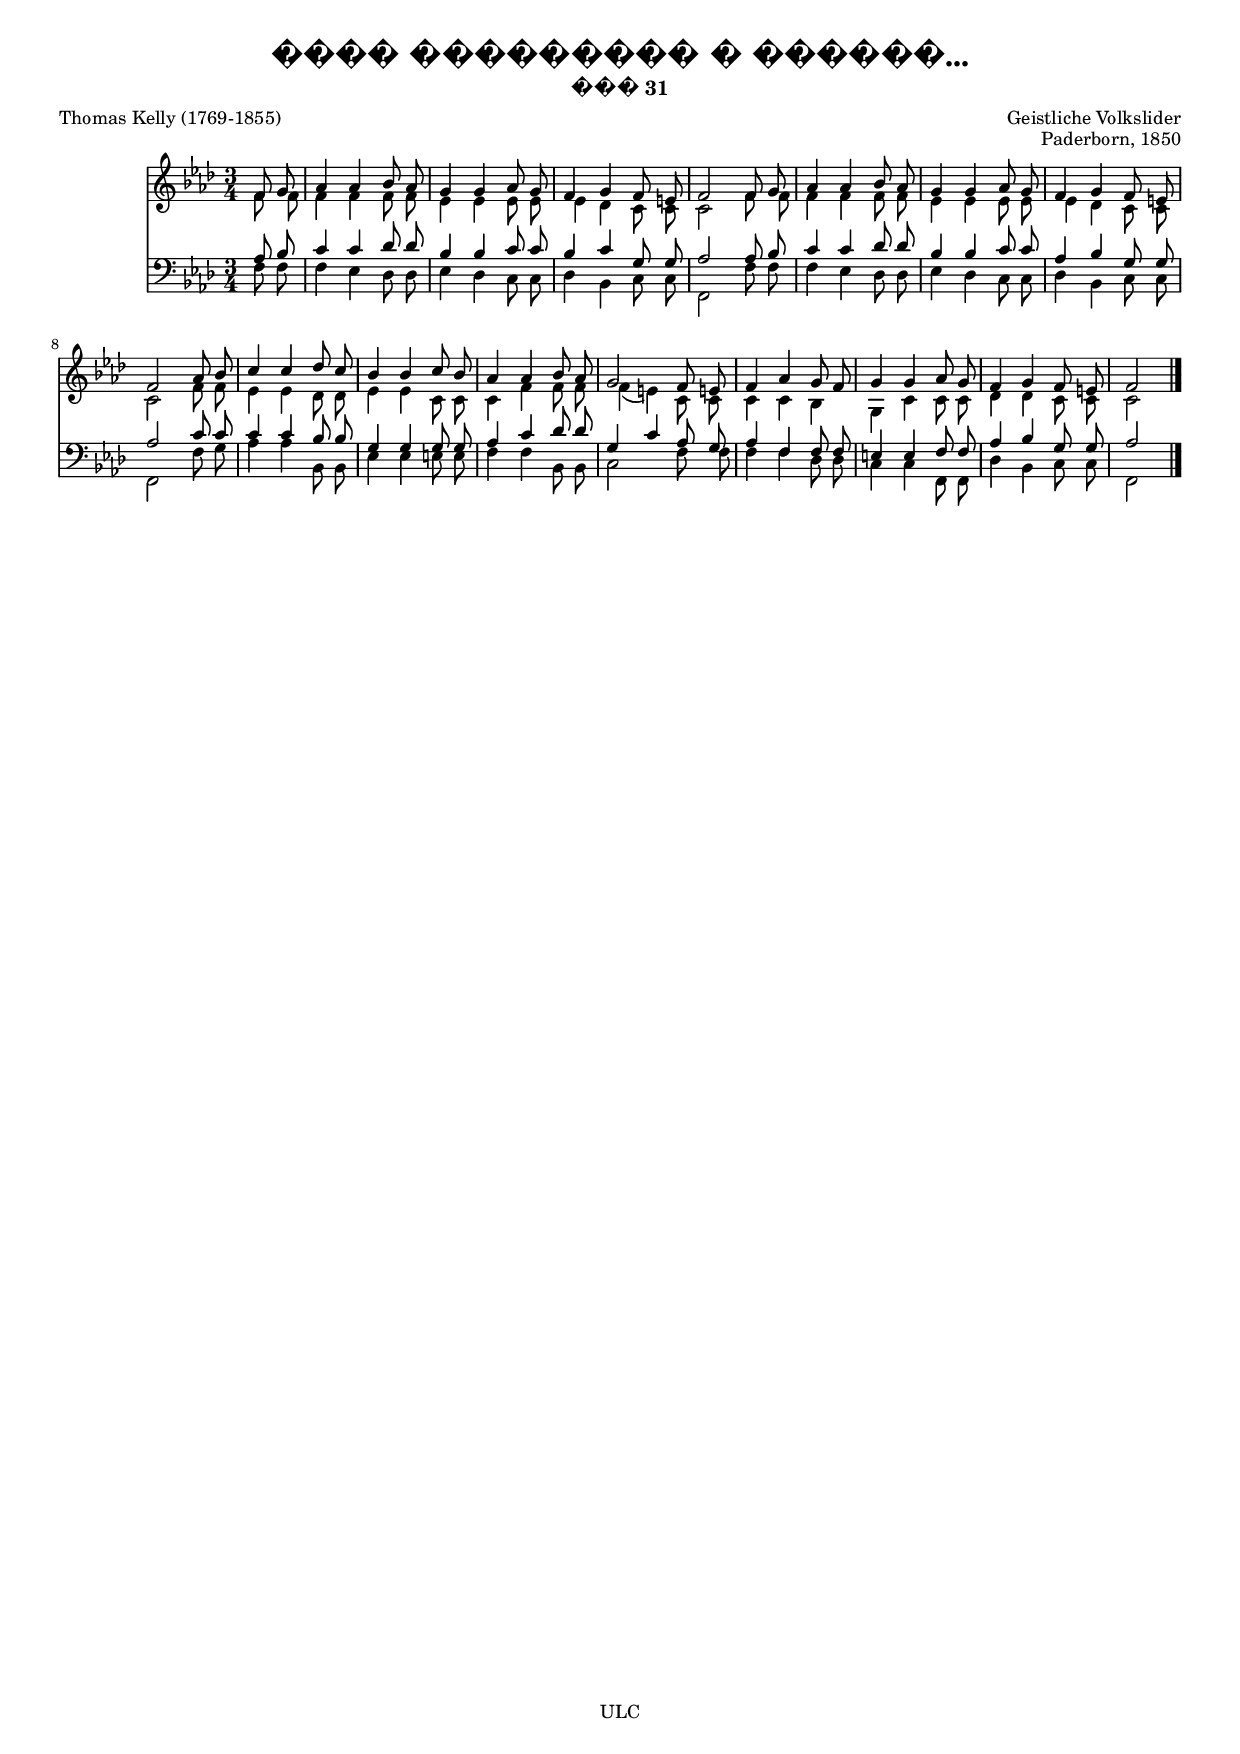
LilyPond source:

\version "1.9.8"
\include "paper16.ly"

\header {
	title = "���� ��������� � ������..."
	subtitle = "��� 31"
	language = "ukrainian"
	encoding = "cp1251"
	pagenumber = "no"
	composer = "Geistliche Volkslider"
	opus = "Paderborn, 1850"
	poet = "Thomas Kelly (1769-1855)"
	date = "19th century"
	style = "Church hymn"
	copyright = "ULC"
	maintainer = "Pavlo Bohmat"
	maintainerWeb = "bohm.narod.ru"
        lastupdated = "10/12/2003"
}

StaffAVoiceA = \notes\relative c' {
	\property Voice.autoBeaming = ##f
	\property Staff.midiInstrument = "church organ"
	\clef violin
	\key as \major
	\time 3/4 
	\partial 4
	                   
	\stemUp f8 g | as4 as bes8 as |   % 3
	g4 g as8 g | f4 g f8 e! |   % 5
	f2 f8 g | as4 as bes8 as |   % 7
	g4 g as8 g | f4 g f8 e! |   % 9
	f2 as8 bes | c4 c des8 c |   % 11
	bes4 bes c8 bes | as4 as bes8 as |   % 13
	g2 f8 e! | f4 as g8 f |   % 15
	g4 g as8 g | f4 g f8 e! |   % 17
	f2 
	\bar "|."
}
StaffAVoiceB = \notes\relative c' {
	\property Voice.autoBeaming = ##f
	                   
	\slurDown \stemDown f8 f f4 f f8 f es4 es es8 es es4 des c8 c c2 f8 f f4 f f8 f es4 es es8 es es4 des c8 c c2 f8 f es4 es des8 des es4 es c8 c c4 f f8 f f4( e!) c8 c c4 c bes g c c8 c des4 des c8 c c2
}
StaffA = \simultaneous {
	\context Voice="StaffAVoiceA" \StaffAVoiceA
	\context Voice="StaffAVoiceB" \StaffAVoiceB
}
StaffBVoiceA = \notes\relative c {
	\property Voice.autoBeaming = ##f
	\property Staff.midiInstrument = "church organ"
	\clef bass
	\key as \major
	\time 3/4 
	\partial 4
	                   
	\stemUp as'8 bes | c4 c des8 des |   % 3
	bes4 bes c8 c | bes4 c g8 g |   % 5
	as2 as8 bes | c4 c des8 des |   % 7
	bes4 bes c8 c | as4 bes g8 g |   % 9
	as2 c8 c | c4 c bes8 bes |   % 11
	g4 g g8 g | as4 c des8 des |   % 13
	g,4 c as8 g | as4 f f8 f |   % 15
	e!4 e f8 f | as4 bes g8 g |   % 17
	as2 
	\bar "|."
}
StaffBVoiceB = \notes\relative c {
	\property Voice.autoBeaming = ##f
	                   
	\stemDown f8 f f4 es des8 des es4 des c8 c des4 bes c8 c f,2 f'8 f f4 es des8 des es4 des c8 c des4 bes c8 c f,2 f'8 g as4 as bes,8 bes es4 es e!8 e f4 f bes,8 bes c2 f8 f f4 f des8 des c4 c f,8 f des'4 bes c8 c f,2 
}
StaffB = \simultaneous {
	\context Voice="StaffBVoiceA" \StaffBVoiceA
	\context Voice="StaffBVoiceB" \StaffBVoiceB
}
\score {
	\simultaneous {
		\property Score.skipBars = ##t
		\context Staff="StaffA" \StaffA
		\context Staff="StaffB" \StaffB
	}
	\paper { papersize = "a4" }
	\midi {
	\tempo 4 = 84
    }
}
